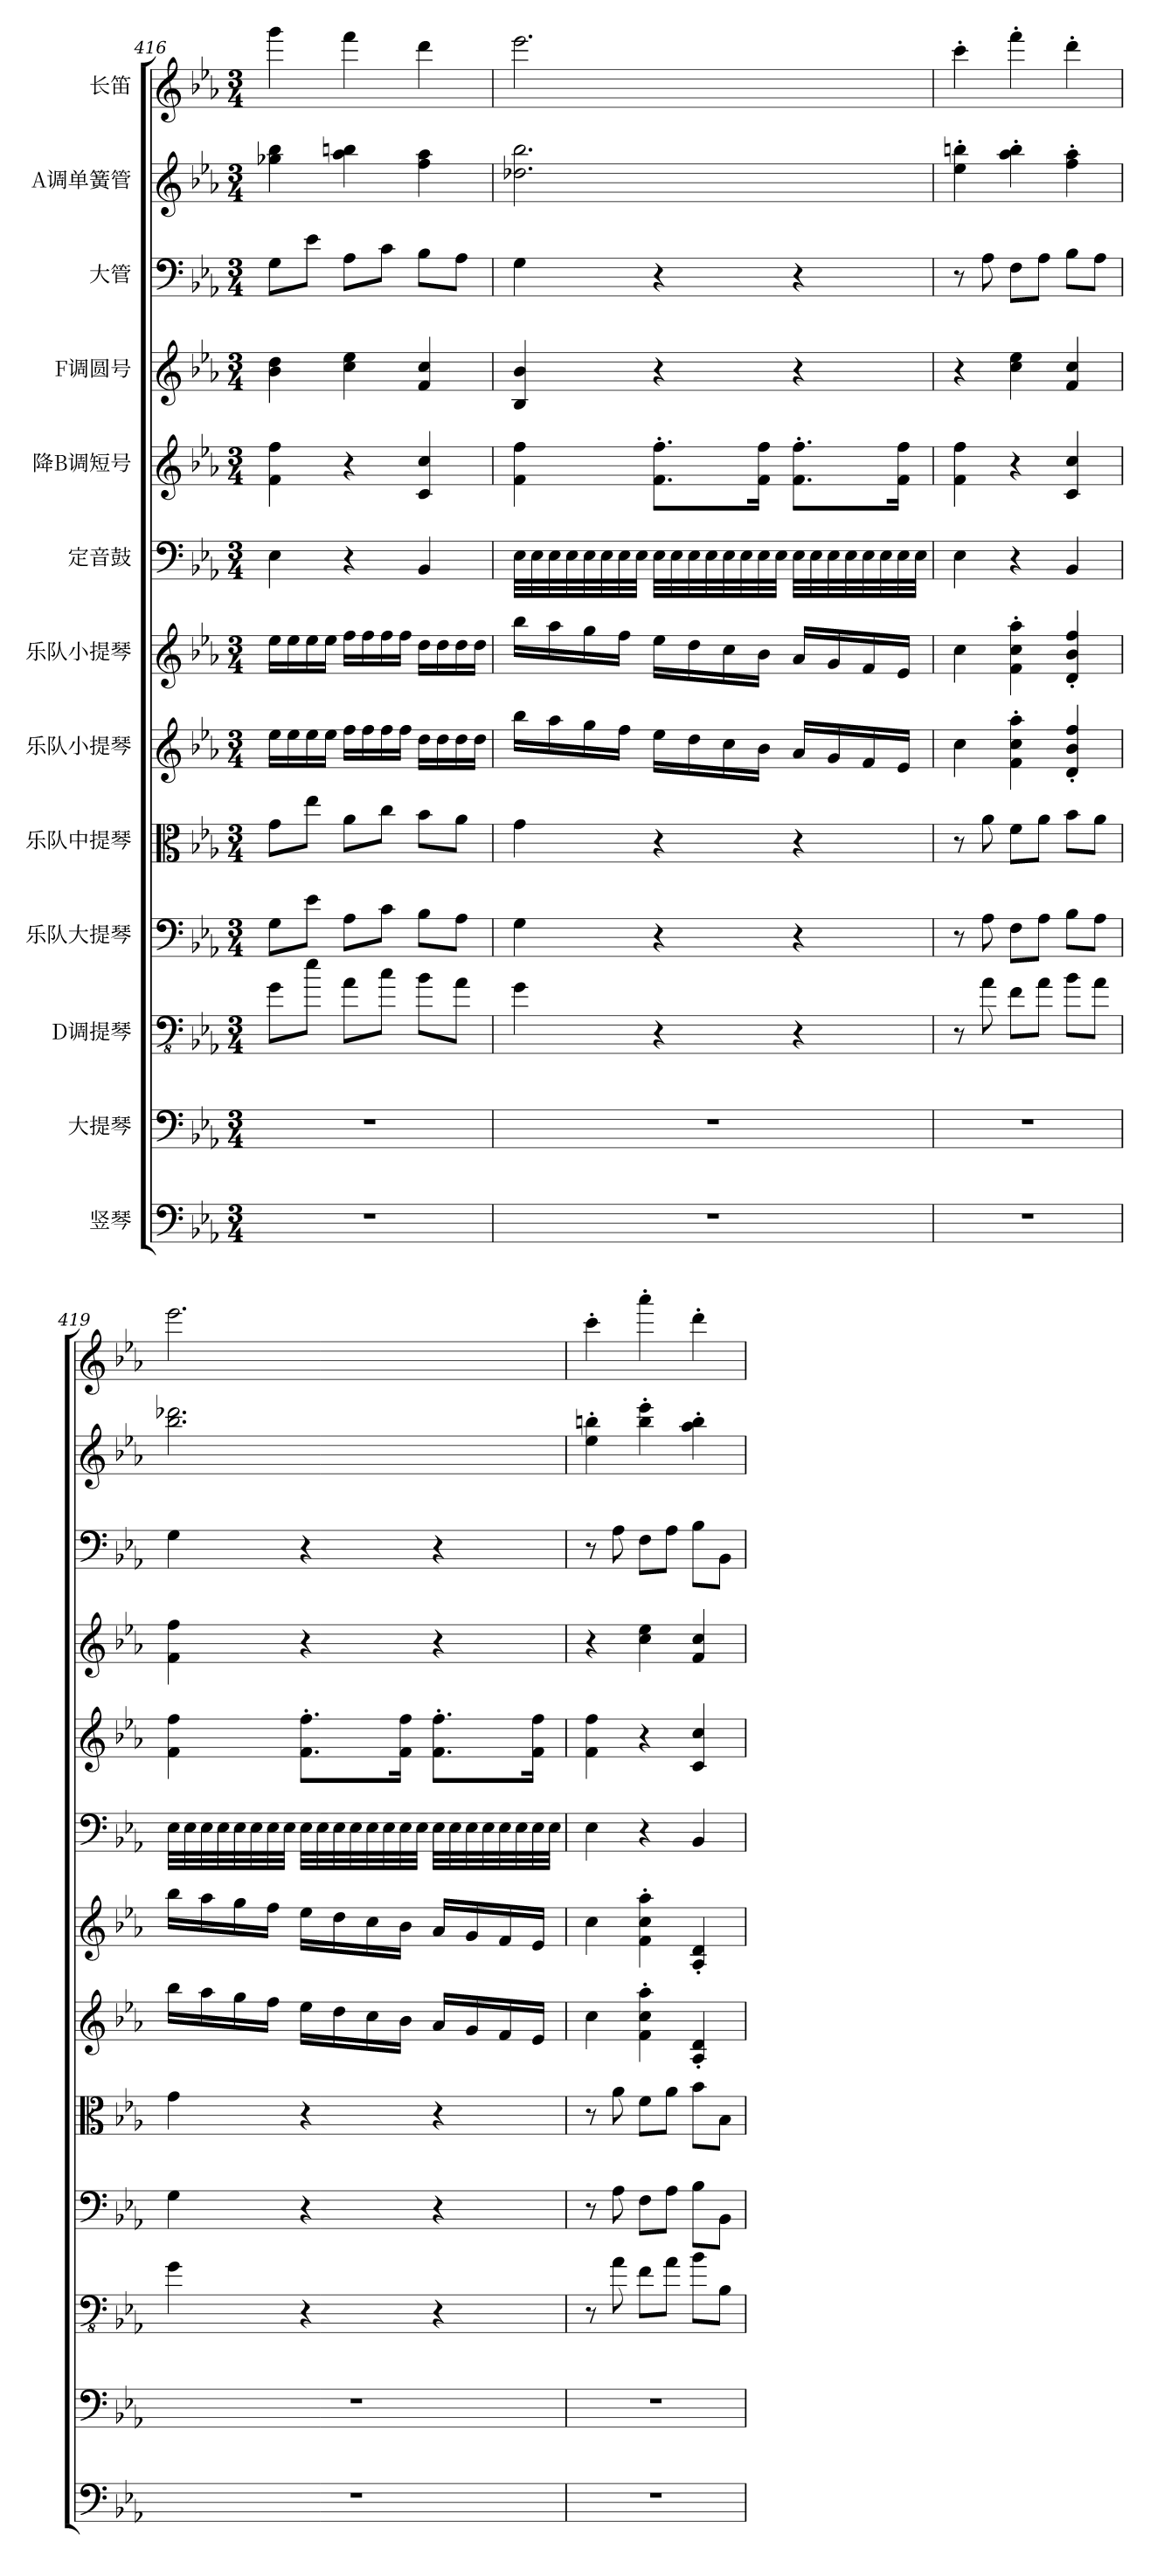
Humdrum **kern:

**kern	**kern	**kern	**kern	**kern	**kern	**kern	**kern	**kern	**kern	**kern	**kern	**kern
*part13	*part12	*part11	*part10	*part9	*part8	*part7	*part6	*part5	*part4	*part3	*part2	*part1
*staff13	*staff12	*staff11	*staff10	*staff9	*staff8	*staff7	*staff6	*staff5	*staff4	*staff3	*staff2	*staff1
*I"竖琴	*I"大提琴	*I"D调提琴	*I"乐队大提琴	*I"乐队中提琴	*I"乐队小提琴	*I"乐队小提琴	*I"定音鼓	*I"降B调短号	*I"F调圆号	*I"大管	*I"A调单簧管	*I"长笛
*clefF4	*clefF4	*clefFv4	*clefF4	*clefC3	*clefG2	*clefG2	*clefF4	*clefG2	*clefG2	*clefF4	*clefG2	*clefG2
*	*	*ITrd7c12	*	*	*	*	*	*ITrd1c2	*ITrd4c7	*	*ITrd2c3	*
*k[b-e-a-]	*k[b-e-a-]	*k[b-e-a-]	*k[b-e-a-]	*k[b-e-a-]	*k[b-e-a-]	*k[b-e-a-]	*k[b-e-a-]	*k[b-e-a-d-g-]	*k[b-e-a-d-]	*k[b-e-a-]	*k[]	*k[b-e-a-]
*M3/4	*M3/4	*M3/4	*M3/4	*M3/4	*M3/4	*M3/4	*M3/4	*M3/4	*M3/4	*M3/4	*M3/4	*M3/4
=416	=416	=416	=416	=416	=416	=416	=416	=416	=416	=416	=416	=416
2.r	2.r	8GG\L	8G\L	8g\L	16ee-\LL	16ee-\LL	4E-\	4e-\ 4ee-\	4e-\ 4g\	8G\L	4ee-X\ 4gg\	4ggg\
.	.	.	.	.	16ee-\	16ee-\	.	.	.	.	.	.
.	.	8E-\J	8e-\J	8ee-\J	16ee-\	16ee-\	.	.	.	8e-\J	.	.
.	.	.	.	.	16ee-\JJ	16ee-\JJ	.	.	.	.	.	.
.	.	8AA-\L	8A-\L	8a-\L	16ff\LL	16ff\LL	4r	4r	4f\ 4a-\	8A-\L	4ff\ 4gg#X\	4fff\
.	.	.	.	.	16ff\	16ff\	.	.	.	.	.	.
.	.	8C\J	8c\J	8cc\J	16ff\	16ff\	.	.	.	8c\J	.	.
.	.	.	.	.	16ff\JJ	16ff\JJ	.	.	.	.	.	.
.	.	8BB-\L	8B-\L	8b-\L	16dd\LL	16dd\LL	4BB-/	4B-/ 4b-/	4B-/ 4f/	8B-\L	4dd\ 4ff\	4ddd\
.	.	.	.	.	16dd\	16dd\	.	.	.	.	.	.
.	.	8AA-\J	8A-\J	8a-\J	16dd\	16dd\	.	.	.	8A-\J	.	.
.	.	.	.	.	16dd\JJ	16dd\JJ	.	.	.	.	.	.
!!LO:PB:g=z
=417	=417	=417	=417	=417	=417	=417	=417	=417	=417	=417	=417	=417
2.r	2.r	4GG\	4G\	4g\	16bb-\LL	16bb-\LL	32E-\LLL	4e-\ 4ee-\	4E-/ 4e-/	4G\	2.b-X\ 2.gg\	2.eee-\
.	.	.	.	.	.	.	32E-\	.	.	.	.	.
.	.	.	.	.	16aa-\	16aa-\	32E-\	.	.	.	.	.
.	.	.	.	.	.	.	32E-\	.	.	.	.	.
.	.	.	.	.	16gg\	16gg\	32E-\	.	.	.	.	.
.	.	.	.	.	.	.	32E-\	.	.	.	.	.
.	.	.	.	.	16ff\JJ	16ff\JJ	32E-\	.	.	.	.	.
.	.	.	.	.	.	.	32E-\JJJ	.	.	.	.	.
.	.	4r	4r	4r	16ee-\LL	16ee-\LL	32E-\LLL	8.e-\' 8.ee-\'L	4r	4r	.	.
.	.	.	.	.	.	.	32E-\	.	.	.	.	.
.	.	.	.	.	16dd\	16dd\	32E-\	.	.	.	.	.
.	.	.	.	.	.	.	32E-\	.	.	.	.	.
.	.	.	.	.	16cc\	16cc\	32E-\	.	.	.	.	.
.	.	.	.	.	.	.	32E-\	.	.	.	.	.
.	.	.	.	.	16b-\JJ	16b-\JJ	32E-\	16e-\ 16ee-\Jk	.	.	.	.
.	.	.	.	.	.	.	32E-\JJJ	.	.	.	.	.
.	.	4r	4r	4r	16a-/LL	16a-/LL	32E-\LLL	8.e-\' 8.ee-\'L	4r	4r	.	.
.	.	.	.	.	.	.	32E-\	.	.	.	.	.
.	.	.	.	.	16g/	16g/	32E-\	.	.	.	.	.
.	.	.	.	.	.	.	32E-\	.	.	.	.	.
.	.	.	.	.	16f/	16f/	32E-\	.	.	.	.	.
.	.	.	.	.	.	.	32E-\	.	.	.	.	.
.	.	.	.	.	16e-/JJ	16e-/JJ	32E-\	16e-\ 16ee-\Jk	.	.	.	.
.	.	.	.	.	.	.	32E-\JJJ	.	.	.	.	.
=418	=418	=418	=418	=418	=418	=418	=418	=418	=418	=418	=418	=418
2.r	2.r	8r	8r	8r	4cc\	4cc\	4E-\	4e-\ 4ee-\	4r	8r	4cc\' 4gg#X\'	4ccc'\
.	.	8AA-\	8A-\	8a-\	.	.	.	.	.	8A-\	.	.
.	.	8FF\L	8F\L	8f\L	4f\' 4cc\' 4aa-\'	4f\' 4cc\' 4aa-\'	4r	4r	4f\ 4a-\	8F\L	4ff\' 4gg#\'	4fff'\
.	.	8AA-\J	8A-\J	8a-\J	.	.	.	.	.	8A-\J	.	.
.	.	8BB-\L	8B-\L	8b-\L	4d/' 4b-/' 4ff/'	4d/' 4b-/' 4ff/'	4BB-/	4B-/ 4b-/	4B-/ 4f/	8B-\L	4dd\' 4ff\'	4ddd'\
.	.	8AA-\J	8A-\J	8a-\J	.	.	.	.	.	8A-\J	.	.
!!LO:PB:g=z
=419	=419	=419	=419	=419	=419	=419	=419	=419	=419	=419	=419	=419
2.r	2.r	4GG\	4G\	4g\	16bb-\LL	16bb-\LL	32E-\LLL	4e-\ 4ee-\	4B-\ 4b-\	4G\	2.gg\ 2.bb-X\	2.eee-\
.	.	.	.	.	.	.	32E-\	.	.	.	.	.
.	.	.	.	.	16aa-\	16aa-\	32E-\	.	.	.	.	.
.	.	.	.	.	.	.	32E-\	.	.	.	.	.
.	.	.	.	.	16gg\	16gg\	32E-\	.	.	.	.	.
.	.	.	.	.	.	.	32E-\	.	.	.	.	.
.	.	.	.	.	16ff\JJ	16ff\JJ	32E-\	.	.	.	.	.
.	.	.	.	.	.	.	32E-\JJJ	.	.	.	.	.
.	.	4r	4r	4r	16ee-\LL	16ee-\LL	32E-\LLL	8.e-\' 8.ee-\'L	4r	4r	.	.
.	.	.	.	.	.	.	32E-\	.	.	.	.	.
.	.	.	.	.	16dd\	16dd\	32E-\	.	.	.	.	.
.	.	.	.	.	.	.	32E-\	.	.	.	.	.
.	.	.	.	.	16cc\	16cc\	32E-\	.	.	.	.	.
.	.	.	.	.	.	.	32E-\	.	.	.	.	.
.	.	.	.	.	16b-\JJ	16b-\JJ	32E-\	16e-\ 16ee-\Jk	.	.	.	.
.	.	.	.	.	.	.	32E-\JJJ	.	.	.	.	.
.	.	4r	4r	4r	16a-/LL	16a-/LL	32E-\LLL	8.e-\' 8.ee-\'L	4r	4r	.	.
.	.	.	.	.	.	.	32E-\	.	.	.	.	.
.	.	.	.	.	16g/	16g/	32E-\	.	.	.	.	.
.	.	.	.	.	.	.	32E-\	.	.	.	.	.
.	.	.	.	.	16f/	16f/	32E-\	.	.	.	.	.
.	.	.	.	.	.	.	32E-\	.	.	.	.	.
.	.	.	.	.	16e-/JJ	16e-/JJ	32E-\	16e-\ 16ee-\Jk	.	.	.	.
.	.	.	.	.	.	.	32E-\JJJ	.	.	.	.	.
=420	=420	=420	=420	=420	=420	=420	=420	=420	=420	=420	=420	=420
2.r	2.r	8r	8r	8r	4cc\	4cc\	4E-\	4e-\ 4ee-\	4r	8r	4cc\' 4gg#X\'	4ccc'\
.	.	8AA-\	8A-\	8a-\	.	.	.	.	.	8A-\	.	.
.	.	8FF\L	8F\L	8f\L	4f\' 4cc\' 4aa-\'	4f\' 4cc\' 4aa-\'	4r	4r	4f\ 4a-\	8F\L	4gg#\' 4ccc\'	4aaa-'\
.	.	8AA-\J	8A-\J	8a-\J	.	.	.	.	.	8A-\J	.	.
.	.	8BB-\L	8B-\L	8b-\L	4A-/' 4d/'	4A-/' 4d/'	4BB-/	4B-/ 4b-/	4B-/ 4f/	8B-\L	4ff\' 4gg#\'	4ddd'\
.	.	8BBB-\J	8BB-\J	8B-\J	.	.	.	.	.	8BB-\J	.	.
=	=	=	=	=	=	=	=	=	=	=	=	=
*-	*-	*-	*-	*-	*-	*-	*-	*-	*-	*-	*-	*-
